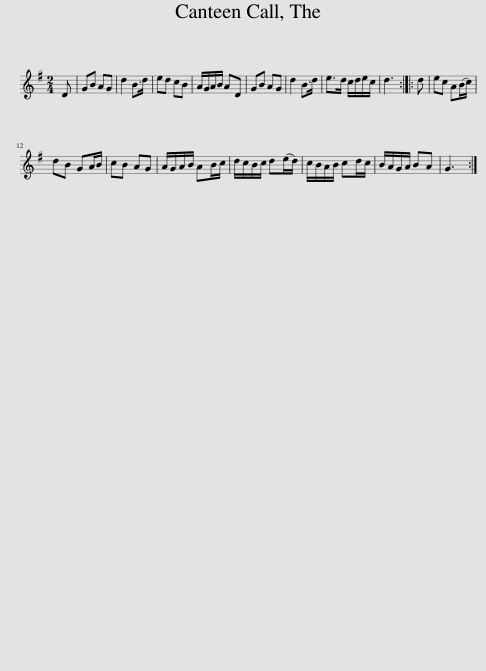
X:1
L:1/8
M:2/4
I:linebreak $
K:G
V:1 treble
V:1
 D | GB AG | d2 B>d | ed cB | A/G/A/B/ AD | %5
 GB AG | d2 B>d | e>d c/d/e/c/ | d3 :: d | %10
 ec A(B/c/) |$ dB GA/B/ | cB AG | A/G/A/B/ AB/c/ | d/c/B/c/ d(e/d/) | %15
 c/B/A/B/ cd/c/ | B/A/G/A/ BA | G3 :| %18
